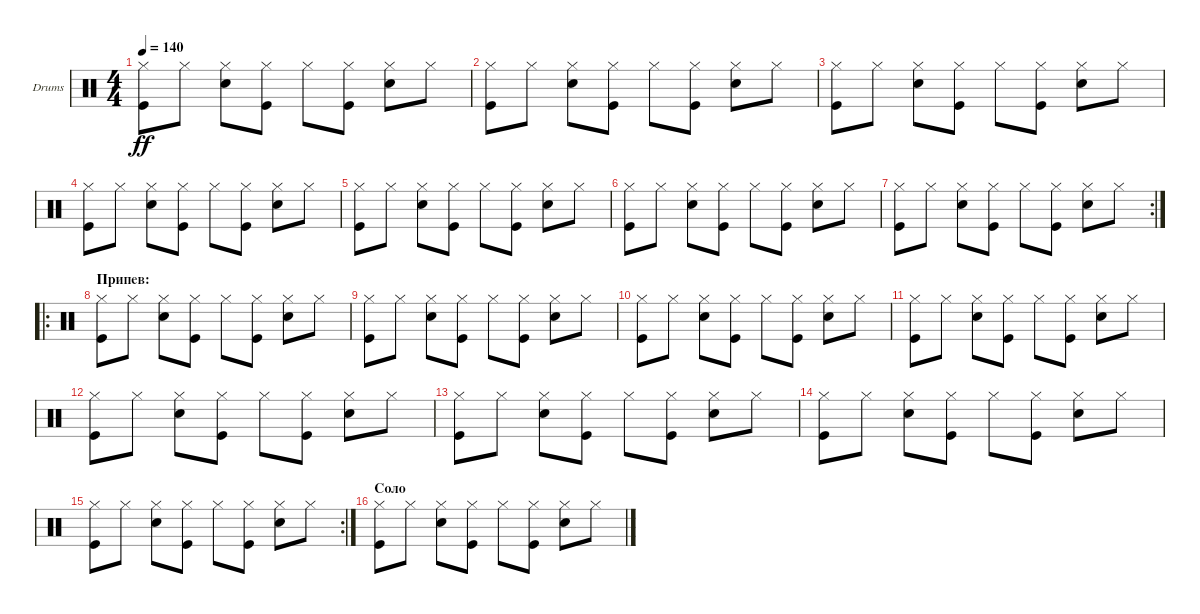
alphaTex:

\defaultSystemsLayout 4
\bracketExtendMode groupsimilarinstruments
\firstSystemTrackNameOrientation horizontal
\otherSystemsTrackNameOrientation horizontal
\track ("Drumkit" "Drums") {instrument percussion}
\staff {score}
\articulation defaults
\ts (4 4)
\tempo 140
\clef neutral
\ks c
("Kick (hit)" "Hi-Hat (closed)").8{dy ff} "Hi-Hat (closed)".8 ("Snare (hit) 2" "Hi-Hat (closed)").8 ("Kick (hit)" "Hi-Hat (closed)").8 "Hi-Hat (closed)".8 ("Kick (hit)" "Hi-Hat (closed)").8 ("Snare (hit) 2" "Hi-Hat (closed)").8 "Hi-Hat (closed)".8 |
("Kick (hit)" "Hi-Hat (closed)").8 "Hi-Hat (closed)".8 ("Snare (hit) 2" "Hi-Hat (closed)").8 ("Kick (hit)" "Hi-Hat (closed)").8 "Hi-Hat (closed)".8 ("Kick (hit)" "Hi-Hat (closed)").8 ("Snare (hit) 2" "Hi-Hat (closed)").8 "Hi-Hat (closed)".8 |
("Kick (hit)" "Hi-Hat (closed)").8 "Hi-Hat (closed)".8 ("Snare (hit) 2" "Hi-Hat (closed)").8 ("Kick (hit)" "Hi-Hat (closed)").8 "Hi-Hat (closed)".8 ("Kick (hit)" "Hi-Hat (closed)").8 ("Snare (hit) 2" "Hi-Hat (closed)").8 "Hi-Hat (closed)".8 |
("Kick (hit)" "Hi-Hat (closed)").8 "Hi-Hat (closed)".8 ("Snare (hit) 2" "Hi-Hat (closed)").8 ("Kick (hit)" "Hi-Hat (closed)").8 "Hi-Hat (closed)".8 ("Kick (hit)" "Hi-Hat (closed)").8 ("Snare (hit) 2" "Hi-Hat (closed)").8 "Hi-Hat (closed)".8 |
("Kick (hit)" "Hi-Hat (closed)").8 "Hi-Hat (closed)".8 ("Snare (hit) 2" "Hi-Hat (closed)").8 ("Kick (hit)" "Hi-Hat (closed)").8 "Hi-Hat (closed)".8 ("Kick (hit)" "Hi-Hat (closed)").8 ("Snare (hit) 2" "Hi-Hat (closed)").8 "Hi-Hat (closed)".8 |
("Kick (hit)" "Hi-Hat (closed)").8 "Hi-Hat (closed)".8 ("Snare (hit) 2" "Hi-Hat (closed)").8 ("Kick (hit)" "Hi-Hat (closed)").8 "Hi-Hat (closed)".8 ("Kick (hit)" "Hi-Hat (closed)").8 ("Snare (hit) 2" "Hi-Hat (closed)").8 "Hi-Hat (closed)".8 |
\rc 2
("Kick (hit)" "Hi-Hat (closed)").8 "Hi-Hat (closed)".8 ("Snare (hit) 2" "Hi-Hat (closed)").8 ("Kick (hit)" "Hi-Hat (closed)").8 "Hi-Hat (closed)".8 ("Kick (hit)" "Hi-Hat (closed)").8 ("Snare (hit) 2" "Hi-Hat (closed)").8 "Hi-Hat (closed)".8 |
\ro
\section ("" "Припев:")
("Kick (hit)" "Hi-Hat (closed)").8 "Hi-Hat (closed)".8 ("Snare (hit) 2" "Hi-Hat (closed)").8 ("Kick (hit)" "Hi-Hat (closed)").8 "Hi-Hat (closed)".8 ("Kick (hit)" "Hi-Hat (closed)").8 ("Snare (hit) 2" "Hi-Hat (closed)").8 "Hi-Hat (closed)".8 |
("Kick (hit)" "Hi-Hat (closed)").8 "Hi-Hat (closed)".8 ("Snare (hit) 2" "Hi-Hat (closed)").8 ("Kick (hit)" "Hi-Hat (closed)").8 "Hi-Hat (closed)".8 ("Kick (hit)" "Hi-Hat (closed)").8 ("Snare (hit) 2" "Hi-Hat (closed)").8 "Hi-Hat (closed)".8 |
("Kick (hit)" "Hi-Hat (closed)").8 "Hi-Hat (closed)".8 ("Snare (hit) 2" "Hi-Hat (closed)").8 ("Kick (hit)" "Hi-Hat (closed)").8 "Hi-Hat (closed)".8 ("Kick (hit)" "Hi-Hat (closed)").8 ("Snare (hit) 2" "Hi-Hat (closed)").8 "Hi-Hat (closed)".8 |
("Kick (hit)" "Hi-Hat (closed)").8 "Hi-Hat (closed)".8 ("Snare (hit) 2" "Hi-Hat (closed)").8 ("Kick (hit)" "Hi-Hat (closed)").8 "Hi-Hat (closed)".8 ("Kick (hit)" "Hi-Hat (closed)").8 ("Snare (hit) 2" "Hi-Hat (closed)").8 "Hi-Hat (closed)".8 |
("Kick (hit)" "Hi-Hat (closed)").8 "Hi-Hat (closed)".8 ("Snare (hit) 2" "Hi-Hat (closed)").8 ("Kick (hit)" "Hi-Hat (closed)").8 "Hi-Hat (closed)".8 ("Kick (hit)" "Hi-Hat (closed)").8 ("Snare (hit) 2" "Hi-Hat (closed)").8 "Hi-Hat (closed)".8 |
("Kick (hit)" "Hi-Hat (closed)").8 "Hi-Hat (closed)".8 ("Snare (hit) 2" "Hi-Hat (closed)").8 ("Kick (hit)" "Hi-Hat (closed)").8 "Hi-Hat (closed)".8 ("Kick (hit)" "Hi-Hat (closed)").8 ("Snare (hit) 2" "Hi-Hat (closed)").8 "Hi-Hat (closed)".8 |
("Kick (hit)" "Hi-Hat (closed)").8 "Hi-Hat (closed)".8 ("Snare (hit) 2" "Hi-Hat (closed)").8 ("Kick (hit)" "Hi-Hat (closed)").8 "Hi-Hat (closed)".8 ("Kick (hit)" "Hi-Hat (closed)").8 ("Snare (hit) 2" "Hi-Hat (closed)").8 "Hi-Hat (closed)".8 |
\rc 2
("Kick (hit)" "Hi-Hat (closed)").8 "Hi-Hat (closed)".8 ("Snare (hit) 2" "Hi-Hat (closed)").8 ("Kick (hit)" "Hi-Hat (closed)").8 "Hi-Hat (closed)".8 ("Kick (hit)" "Hi-Hat (closed)").8 ("Snare (hit) 2" "Hi-Hat (closed)").8 "Hi-Hat (closed)".8 |
\section ("" "Соло")
("Kick (hit)" "Hi-Hat (closed)").8 "Hi-Hat (closed)".8 ("Snare (hit) 2" "Hi-Hat (closed)").8 ("Kick (hit)" "Hi-Hat (closed)").8 "Hi-Hat (closed)".8 ("Kick (hit)" "Hi-Hat (closed)").8 ("Snare (hit) 2" "Hi-Hat (closed)").8 "Hi-Hat (closed)".8
